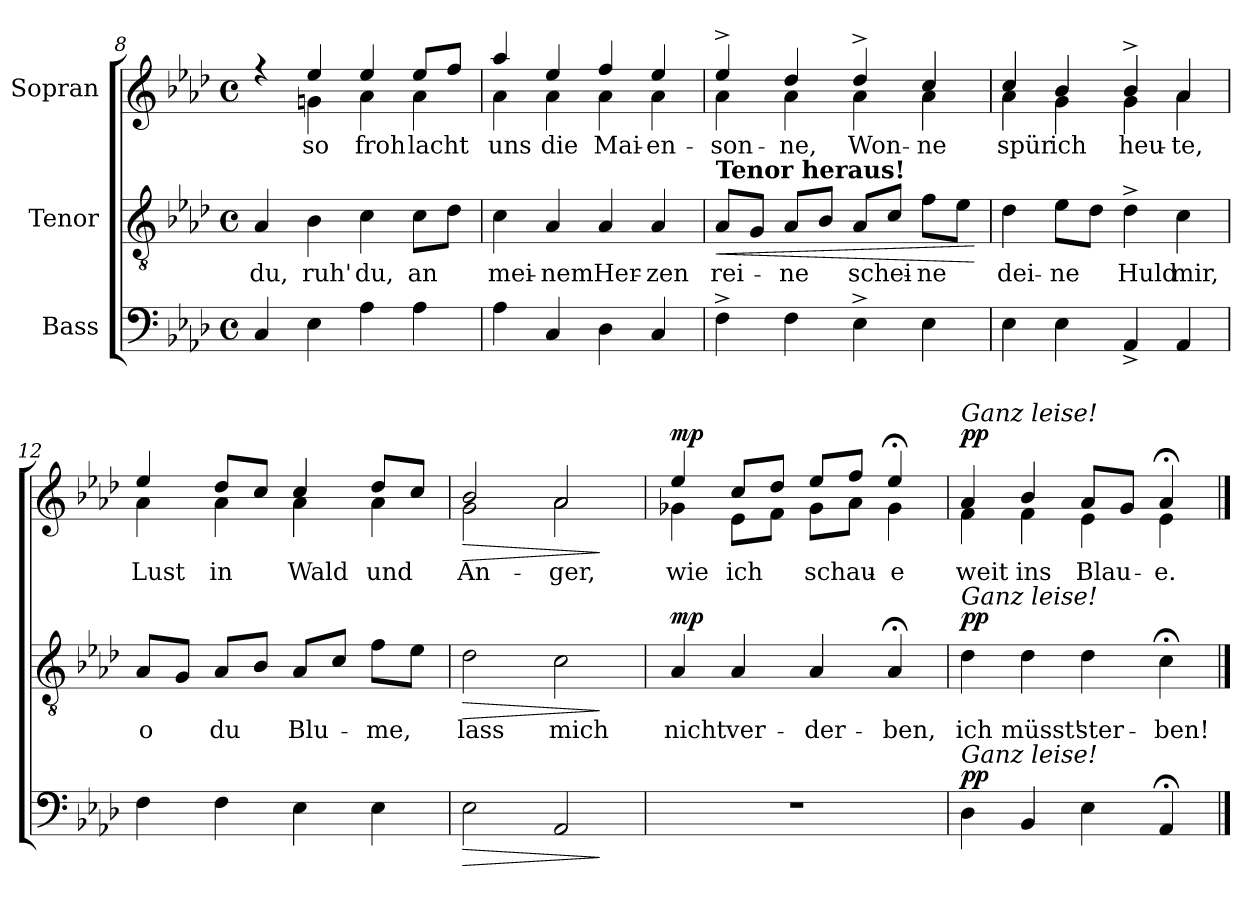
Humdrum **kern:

**kern	**dynam	**kern	**text	**dynam	**kern	**text	**dynam
*part3	*part3	*part2	*part2	*part2	*part1	*part1	*part1
*staff3	*staff3	*staff2	*staff2	*staff2	*staff1	*staff1	*staff1
*I"Bass	*	*I"Tenor	*	*	*I"Sopran	*	*
*clefF4	*	*clefGv2	*	*	*clefG2	*	*
*k[b-e-a-d-]	*	*k[b-e-a-d-]	*	*	*k[b-e-a-d-]	*	*
*M4/4	*	*M4/4	*	*	*M4/4	*	*
*met(c)	*	*met(c)	*	*	*met(c)	*	*
=8	=8	=8	=8	=8	=8	=8	=8
!	!	!	!LO:LY:b	!	!	!LO:LY:b	!
*	*	*	*	*	*^	*	*
4C/	.	4A-/	du,	.	4a-/yy	4rff	froh,	.
!	!	!	!LO:LY:b	!	!	!	!LO:LY:b	!
4E-\	.	4B-\	ruh'	.	4ee-/	4gn\	so	.
!	!	!	!LO:LY:b	!	!	!	!LO:LY:b	!
4A-\	.	4c\	du,	.	4ee-/	4a-\	froh	.
!	!	!	!LO:LY:b	!	!	!	!LO:LY:b	!
4A-\	.	8c\L	an	.	8ee-/L	4a-\	lacht	.
.	.	8d-\J	.	.	8ff/J	.	.	.
=9	=9	=9	=9	=9	=9	=9	=9	=9
!	!	!	!LO:LY:b	!	!	!	!LO:LY:b	!
4A-\	.	4c\	mei-	.	4aa-/	4a-\	uns	.
!	!	!	!LO:LY:b	!	!	!	!LO:LY:b	!
4C/	.	4A-/	-nem	.	4ee-/	4a-\	die	.
!	!	!	!LO:LY:b	!	!	!	!LO:LY:b	!
4D-\	.	4A-/	Her-	.	4ff/	4a-\	Mai-	.
!	!	!	!LO:LY:b	!	!	!	!LO:LY:b	!
4C/	.	4A-/	-zen	.	4ee-/	4a-\	-en-	.
=10	=10	=10	=10	=10	=10	=10	=10	=10
!	!	!LO:TX:a:B:t=Tenor heraus!	!	!	!	!	!	!
!	!	!	!LO:LY:b	!LO:HP:b	!	!	!LO:LY:b	!
4F^\	.	8A-/L	rei-	<	4ee-^/	4a-\	-son-	.
.	.	8G/J	.	.	.	.	.	.
!	!	!	!LO:LY:b	!	!	!	!LO:LY:b	!
4F\	.	8A-/L	-ne	.	4dd-/	4a-\	-ne,	.
.	.	8B-/J	.	.	.	.	.	.
!	!	!	!LO:LY:b	!	!	!	!LO:LY:b	!
4E-^\	.	8A-/L	schei-	.	4dd-^/	4a-\	Won-	.
.	.	8c/J	.	.	.	.	.	.
!	!	!	!LO:LY:b	!	!	!	!LO:LY:b	!
4E-\	.	8f\L	-ne	.	4cc/	4a-\	-ne	.
.	.	8e-\J	.	.	.	.	.	.
*	*	*	*	*	*v	*v	*	*
.	.	.	.	[	.	.	.
=11	=11	=11	=11	=11	=11	=11	=11
!	!	!	!LO:LY:b	!	!	!LO:LY:b	!
*	*	*	*	*	*^	*	*
4E-\	.	4d-\	dei-	.	4cc/	4a-\	spür	.
!	!	!	!LO:LY:b	!	!	!	!LO:LY:b	!
4E-\	.	8e-\L	-ne	.	4b-/	4g\	ich	.
.	.	8d-\J	.	.	.	.	.	.
!	!	!	!LO:LY:b	!	!	!	!LO:LY:b	!
4AA-^/	.	4d-^\	Huld	.	4b-^/	4g\	heu-	.
!	!	!	!LO:LY:b	!	!	!	!LO:LY:b	!
4AA-/	.	4c\	mir,	.	4a-/	4a-\	-te,	.
!!LO:LB:g=z	!!
=12	=12	=12	=12	=12	=12	=12	=12	=12
!	!	!	!LO:LY:b	!	!	!	!LO:LY:b	!
4F\	.	8A-/L	o	.	4ee-/	4a-\	Lust	.
.	.	8G/J	.	.	.	.	.	.
!	!	!	!LO:LY:b	!	!	!	!LO:LY:b	!
4F\	.	8A-/L	du	.	8dd-/L	4a-\	in	.
.	.	8B-/J	.	.	8cc/J	.	.	.
!	!	!	!LO:LY:b	!	!	!	!LO:LY:b	!
4E-\	.	8A-/L	Blu-	.	4cc/	4a-\	Wald	.
.	.	8c/J	.	.	.	.	.	.
!	!	!	!LO:LY:b	!	!	!	!LO:LY:b	!
4E-\	.	8f\L	-me,	.	8dd-/L	4a-\	und	.
.	.	8e-\J	.	.	8cc/J	.	.	.
=13	=13	=13	=13	=13	=13	=13	=13	=13
!	!LO:HP:b	!	!LO:LY:b	!LO:HP:b	!	!	!LO:LY:b	!LO:HP:b
2E-\	>	2d-\	lass	>	2b-/	2g\	An-	>
!	!	!	!LO:LY:b	!	!	!	!LO:LY:b	!
2AA-/	.	2c\	mich	.	2a-/	2a-\	-ger,	.
*	*	*	*	*	*v	*v	*	*
.	]	.	.	]	.	.	]
=14	=14	=14	=14	=14	=14	=14	=14
!	!	!	!LO:LY:b	!LO:DY:a	!	!LO:LY:b	!LO:DY:a
*	*	*	*	*	*^	*	*
1r	.	4A-/	nicht	mp	4ee-/	4g-X\	wie	mp
!	!	!	!LO:LY:b	!	!	!	!LO:LY:b	!
.	.	4A-/	ver-	.	8cc/L	8e-\L	ich	.
.	.	.	.	.	8dd-/J	8f\J	.	.
!	!	!	!LO:LY:b	!	!	!	!LO:LY:b	!
.	.	4A-/	-der-	.	8ee-/L	8g-\L	schau-	.
.	.	.	.	.	8ff/J	8a-\J	.	.
!	!	!	!LO:LY:b	!	!	!	!LO:LY:b	!
.	.	4A-;</	-ben,	.	4ee-;</	4g-\	-e	.
=15	=15	=15	=15	=15	=15	=15	=15	=15
!	!	!	!	!	!LO:TX:a:i:t=Ganz leise!	!	!	!
!	!	!LO:TX:a:i:t=Ganz leise!	!	!	!	!	!	!
!LO:TX:a:i:t=Ganz leise!	!	!	!	!	!	!	!	!
!	!LO:DY:a	!	!LO:LY:b	!LO:DY:a	!	!	!LO:LY:b	!LO:DY:a
4D-\	pp	4d-\	ich	pp	4a-/	4f\	weit	pp
!	!	!	!LO:LY:b	!	!	!	!LO:LY:b	!
4BB-/	.	4d-\	müsst'	.	4b-/	4f\	ins	.
!	!	!	!LO:LY:b	!	!	!	!LO:LY:b	!
4E-\	.	4d-\	ster-	.	8a-/L	4e-\	Blau-	.
.	.	.	.	.	8g/J	.	.	.
!	!	!	!LO:LY:b	!	!	!	!LO:LY:b	!
4AA-;</	.	4c;<\	-ben!	.	4a-;</	4e-\	-e.	.
*	*	*	*	*	*v	*v	*	*
==	==	==	==	==	==	==	==
*-	*-	*-	*-	*-	*-	*-	*-
